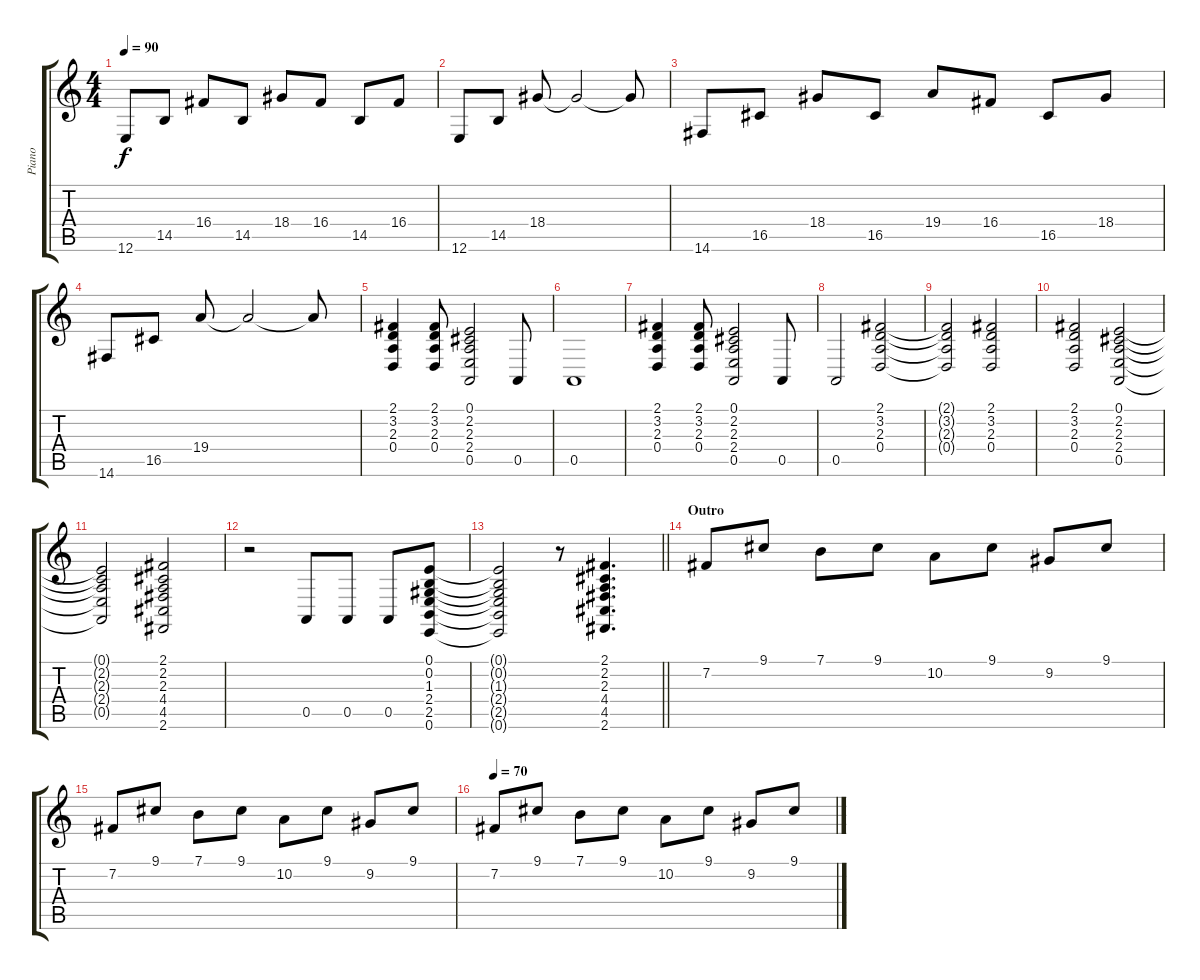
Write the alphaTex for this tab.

\track ("Piano" "Piano") {instrument acousticgrandpiano}
\staff {score tabs}
\tuning (E4 B3 G3 D3 A2 E2) {hide}
\ts (4 4)
\tempo 90
\clef g2
\ks c
12.6.8{dy f} 14.5.8 16.4.8 14.5.8 18.4.8 16.4.8 14.5.8 16.4.8 |
12.6.8 14.5.8 18.4.8 18.4{t}.2 18.4{t}.8 |
14.6.8 16.5.8 18.4.8 16.5.8 19.4.8 16.4.8 16.5.8 18.4.8 |
14.6.8 16.5.8 19.4.8 19.4{t}.2 19.4{t}.8 |
(2.1 3.2 2.3 0.4).4 (2.1 3.2 2.3 0.4).8 (0.1 2.2 2.3 2.4 0.5).2 0.5.8 |
0.5.1 |
(2.1 3.2 2.3 0.4).4 (2.1 3.2 2.3 0.4).8 (0.1 2.2 2.3 2.4 0.5).2 0.5.8 |
0.5.2 (2.1 3.2 2.3 0.4).2 |
(2.1{t} 3.2{t} 2.3{t} 0.4{t}).2 (2.1 3.2 2.3 0.4).2 |
(2.1 3.2 2.3 0.4).2 (0.1 2.2 2.3 2.4 0.5).2 |
(0.1{t} 2.2{t} 2.3{t} 2.4{t} 0.5{t}).2 (2.1 2.2 2.3 4.4 4.5 2.6).2 |
r.2 0.5.8 0.5.8 0.5.8 (0.1 0.2 1.3 2.4 2.5 0.6).8 |
\barLineRight lightlight
(0.1{t} 0.2{t} 1.3{t} 2.4{t} 2.5{t} 0.6{t}).2 r.8 (2.1 2.2 2.3 4.4 4.5 2.6).4{d} |
\section ("" "Outro")
7.2.8 9.1.8 7.1.8 9.1.8 10.2.8 9.1.8 9.2.8 9.1.8 |
7.2.8 9.1.8 7.1.8 9.1.8 10.2.8 9.1.8 9.2.8 9.1.8 |
\tempo 70
7.2.8 9.1.8 7.1.8 9.1.8 10.2.8 9.1.8 9.2.8 9.1.8
